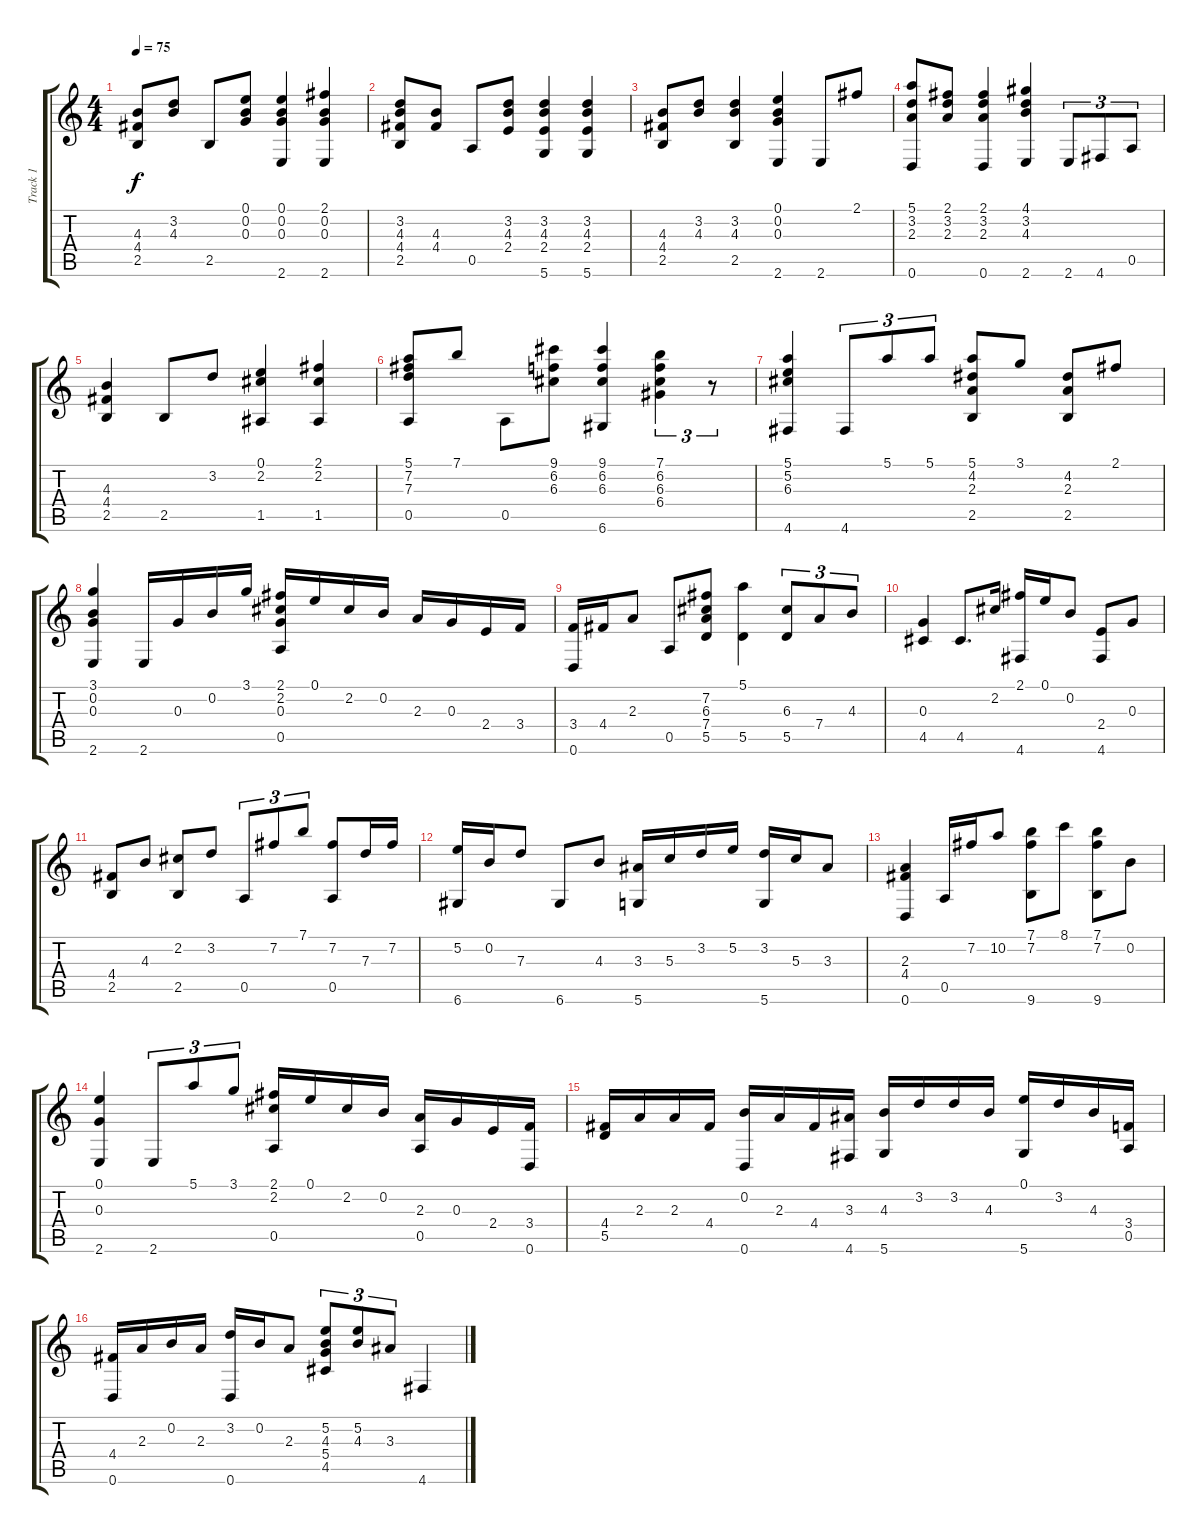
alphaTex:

\track ("Track 1" "Track 1") {instrument acousticguitarnylon}
\staff {score tabs}
\tuning (E4 B3 G3 D3 A2 D2) {hide}
\ts (4 4)
\tempo 75
\clef g2
\ks c
(4.3 4.4 2.5).8{dy f} (3.2 4.3).8 2.5.8 (0.1 0.2 0.3).8 (0.1 0.2 0.3 2.6).4 (2.1 0.2 0.3 2.6).4 |
(3.2 4.3 4.4 2.5).8 (4.3 4.4).8 0.5.8 (3.2 4.3 2.4).8 (3.2 4.3 2.4 5.6).4 (3.2 4.3 2.4 5.6).4 |
(4.3 4.4 2.5).8 (3.2 4.3).8 (3.2 4.3 2.5).4 (0.1 0.2 0.3 2.6).4 2.6.8 2.1.8 |
(5.1 3.2 2.3 0.6).8 (2.1 3.2 2.3).8 (2.1 3.2 2.3 0.6).4 (4.1 3.2 4.3 2.6).4 2.6.8{tu (3 2)} 4.6.8{tu (3 2)} 0.5.8{tu (3 2)} |
(4.3 4.4 2.5).4 2.5.8 3.2.8 (0.1 2.2 1.5).4 (2.1 2.2 1.5).4 |
(5.1 7.2 7.3 0.5).8 7.1.8 0.5.8 (9.1 6.2 6.3).8 (9.1 6.2 6.3 6.6).4 (7.1 6.2 6.3 6.4).4{tu (3 2)} r.8{tu (3 2)} |
(5.1 5.2 6.3 4.6).4 4.6.8{tu (3 2)} 5.1.8{tu (3 2)} 5.1.8{tu (3 2)} (5.1 4.2 2.3 2.5).8 3.1.8 (4.2 2.3 2.5).8 2.1.8 |
(3.1 0.2 0.3 2.6).4 2.6.16 0.3.16 0.2.16 3.1.16 (2.1 2.2 0.3 0.5).16 0.1.16 2.2.16 0.2.16 2.3.16 0.3.16 2.4.16 3.4.16 |
(3.4 0.6).16 4.4.16 2.3.8 0.5.8 (7.2 6.3 7.4 5.5).8 (5.1 5.5).4 (6.3 5.5).8{tu (3 2)} 7.4.8{tu (3 2)} 4.3.8{tu (3 2)} |
(0.3 4.5).4 4.5.8{d} 2.2.16 (2.1 4.6).16 0.1.16 0.2.8 (2.4 4.6).8 0.3.8 |
(4.4 2.5).8 4.3.8 (2.2 2.5).8 3.2.8 0.5.8{tu (3 2)} 7.2.8{tu (3 2)} 7.1.8{tu (3 2)} (7.2 0.5).8 7.3.16 7.2.16 |
(5.2 6.6).16 0.2.16 7.3.8 6.6.8 4.3.8 (3.3 5.6).16 5.3.16 3.2.16 5.2.16 (3.2 5.6).16 5.3.16 3.3.8 |
(2.3 4.4 0.6).4 0.5.16 7.2.16 10.2.8 (7.1 7.2 9.6).8 8.1.8 (7.1 7.2 9.6).8 0.2.8 |
(0.1 0.3 2.6).4 2.6.8{tu (3 2)} 5.1.8{tu (3 2)} 3.1.8{tu (3 2)} (2.1 2.2 0.5).16 0.1.16 2.2.16 0.2.16 (2.3 0.5).16 0.3.16 2.4.16 (3.4 0.6).16 |
(4.4 5.5).16 2.3.16 2.3.16 4.4.16 (0.2 0.6).16 2.3.16 4.4.16 (3.3 4.6).16 (4.3 5.6).16 3.2.16 3.2.16 4.3.16 (0.1 5.6).16 3.2.16 4.3.16 (3.4 0.5).16 |
(4.4 0.6).16 2.3.16 0.2.16 2.3.16 (3.2 0.6).16 0.2.16 2.3.8 (5.2 4.3 5.4 4.5).8{tu (3 2)} (5.2 4.3).8{tu (3 2)} 3.3.8{tu (3 2)} 4.6.4
